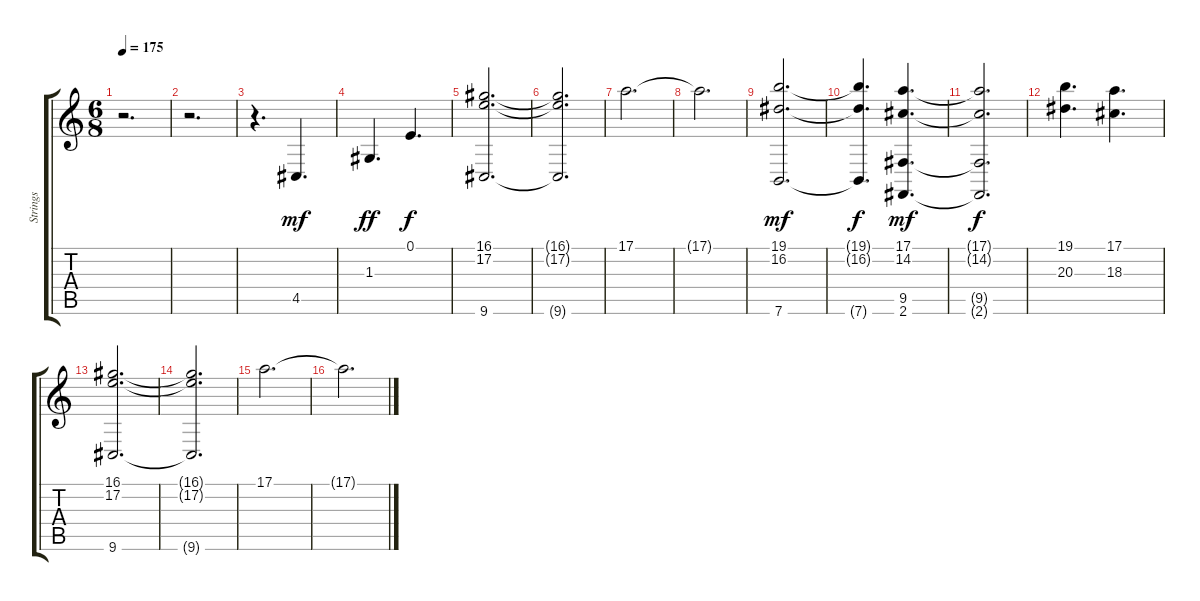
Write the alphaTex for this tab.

\track ("Strings" "Strings") {instrument stringensemble1}
\staff {score tabs}
\tuning (E4 B3 G3 D3 A2 E2) {hide}
\ts (6 8)
\tempo 175
\clef g2
\ks c
r.2{d dy mf} |
r.2{d} |
r.4{d} 4.5.4{d} |
1.3.4{d dy ff} 0.1.4{d dy f} |
(16.1 17.2 9.6).2{d} |
(16.1{t} 17.2{t} 9.6{t}).2{d} |
17.1.2{d} |
17.1{t}.2{d} |
(19.1 16.2 7.6).2{d dy mf} |
(19.1{t} 16.2{t} 7.6{t}).4{d dy f} (17.1 14.2 9.5 2.6).4{d dy mf} |
(17.1{t} 14.2{t} 9.5{t} 2.6{t}).2{d dy f} |
(19.1 20.3).4{d} (17.1 18.3).4{d} |
(16.1 17.2 9.6).2{d} |
(16.1{t} 17.2{t} 9.6{t}).2{d} |
17.1.2{d} |
17.1{t}.2{d}
